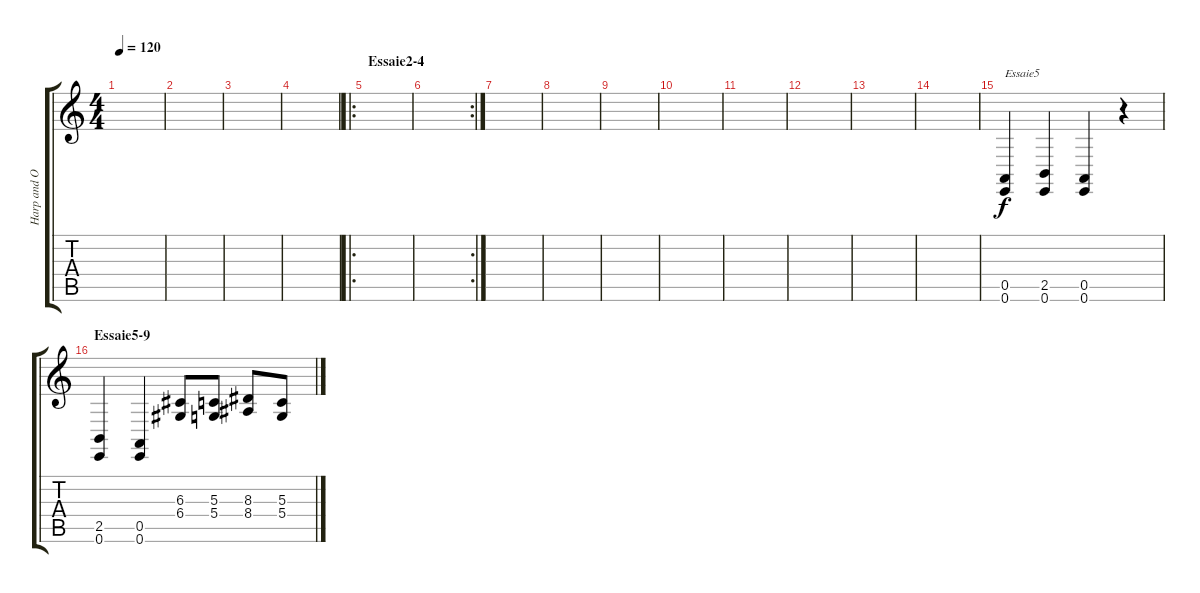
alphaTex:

\track ("Harp and Orchestra" "Harp and O") {instrument orchestrahit}
\staff {score tabs}
\tuning (E4 B3 G3 D3 A2 E2) {hide}
\ts (4 4)
\tempo 120
\clef g2
\ks c
|
|
|
|
\ro
\section ("" "Essaie2-4")
|
\rc 2
|
|
|
|
|
|
|
|
|
(0.5 0.6).4{txt "Essaie5"} (2.5 0.6).4 (0.5 0.6).4 r.4 |
\section ("" "Essaie5-9")
(2.5 0.6).4 (0.5 0.6).4 (6.3 6.4).8 (5.3 5.4).8 (8.3 8.4).8 (5.3 5.4).8
